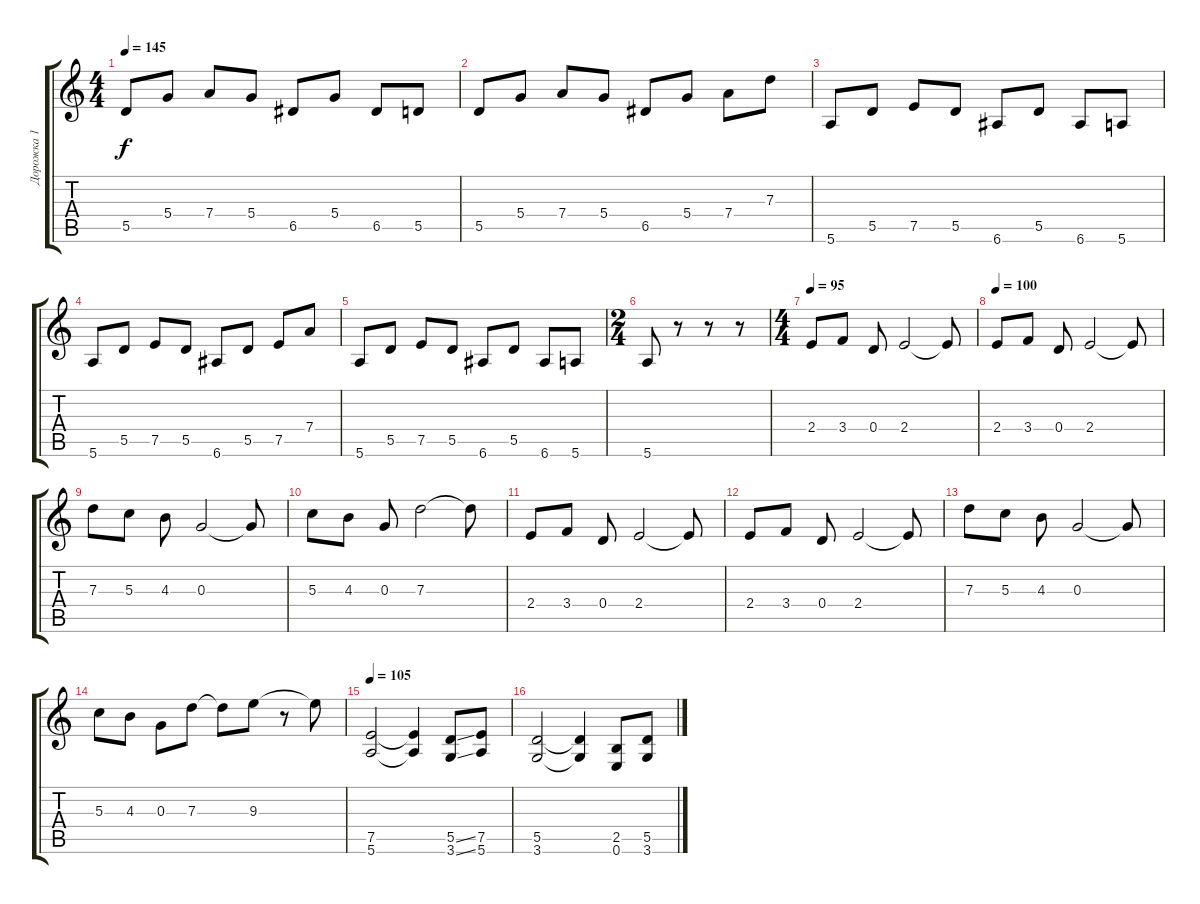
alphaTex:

\track ("Дорожка 1" "Дорожка 1") {instrument distortionguitar}
\staff {score tabs}
\tuning (E4 B3 G3 D3 A2 E2) {hide}
\ts (4 4)
\tempo 145
\clef g2
\ks c
5.5.8{dy f} 5.4.8 7.4.8 5.4.8 6.5.8 5.4.8 6.5.8 5.5.8 |
5.5.8 5.4.8 7.4.8 5.4.8 6.5.8 5.4.8 7.4.8 7.3.8 |
5.6.8 5.5.8 7.5.8 5.5.8 6.6.8 5.5.8 6.6.8 5.6.8 |
5.6.8 5.5.8 7.5.8 5.5.8 6.6.8 5.5.8 7.5.8 7.4.8 |
5.6.8 5.5.8 7.5.8 5.5.8 6.6.8 5.5.8 6.6.8 5.6.8 |
\ts (2 4)
5.6.8 r.8 r.8 r.8 |
\ts (4 4)
\tempo 95
2.4.8 3.4.8 0.4.8 2.4.2 2.4{t}.8 |
\tempo 100
2.4.8 3.4.8 0.4.8 2.4.2 2.4{t}.8 |
7.3.8 5.3.8 4.3.8 0.3.2 0.3{t}.8 |
5.3.8 4.3.8 0.3.8 7.3.2 7.3{t}.8 |
2.4.8 3.4.8 0.4.8 2.4.2 2.4{t}.8 |
2.4.8 3.4.8 0.4.8 2.4.2 2.4{t}.8 |
7.3.8 5.3.8 4.3.8 0.3.2 0.3{t}.8 |
5.3.8 4.3.8 0.3.8 7.3.8 7.3{t}.8 9.3.8 r.8 9.3{t}.8 |
\tempo 105
(7.5 5.6).2 (7.5{t} 5.6{t}).4 (5.5{ss} 3.6{ss}).8 (7.5 5.6).8 |
(5.5 3.6).2 (5.5{t} 3.6{t}).4 (2.5 0.6).8 (5.5 3.6).8
